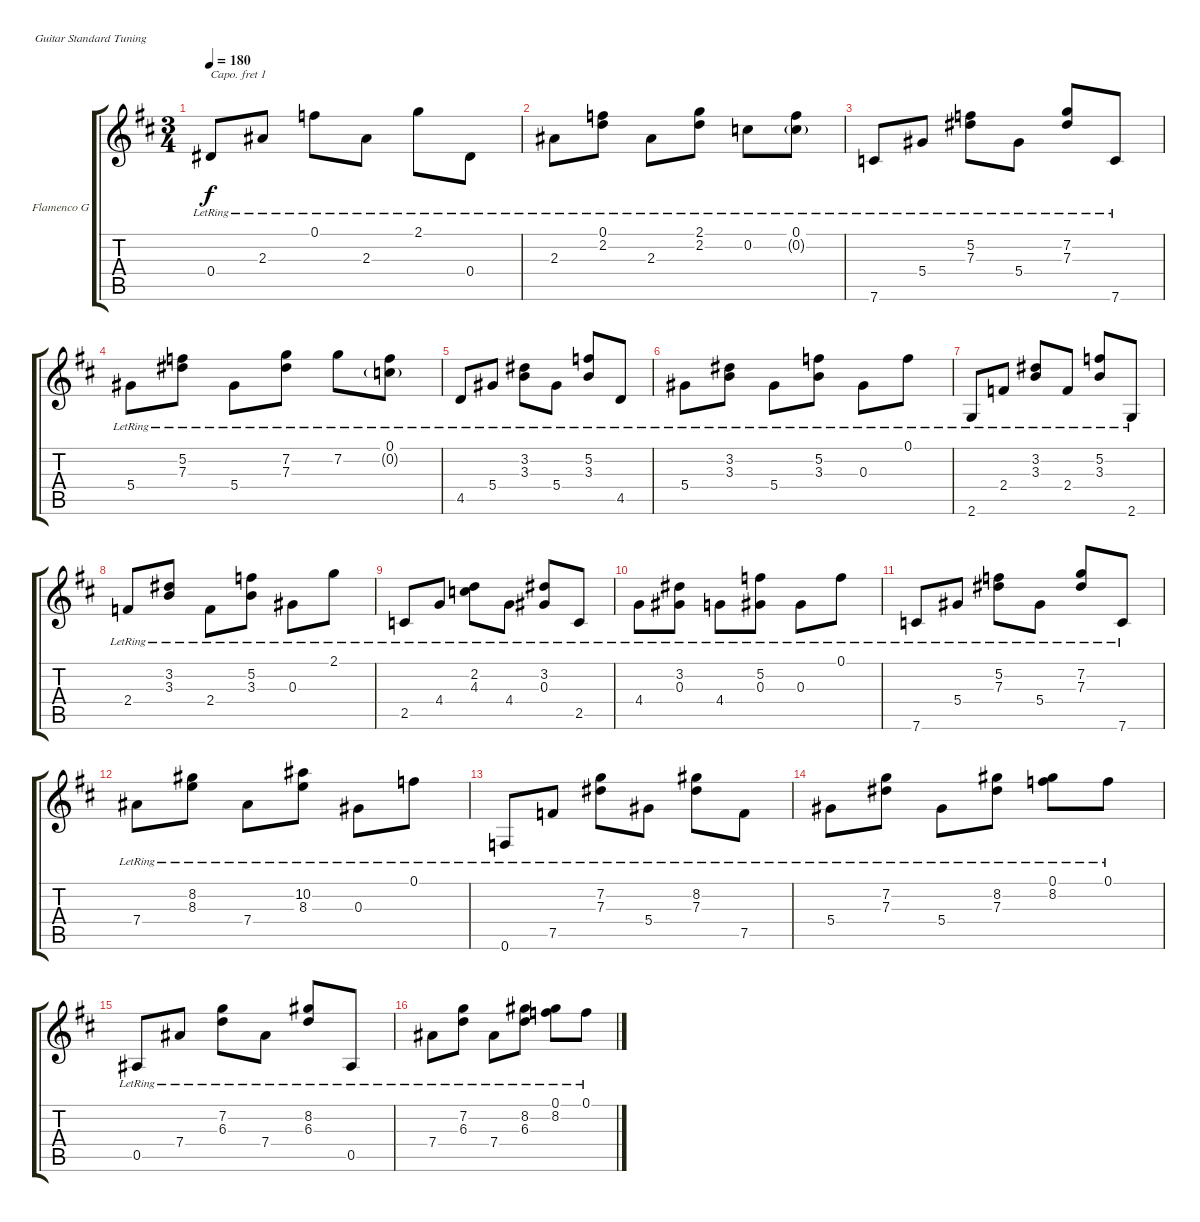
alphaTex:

\defaultSystemsLayout 4
\bracketExtendMode groupsimilarinstruments
\firstSystemTrackNameOrientation horizontal
\otherSystemsTrackNameOrientation horizontal
\track ("Flamenco Guitar" "Flamenco G") {instrument acousticguitarnylon}
\staff {score tabs}
\capo 1
\tuning (E4 B3 G3 D3 A2 E2)
\ts (3 4)
\tempo 180
\clef g2
\ks d
0.4{lr}.8{dy f} 2.3{lr}.8 0.1{lr}.8 2.3{lr}.8 2.1{lr}.8 0.4{lr}.8 |
2.3{lr}.8 (0.1{lr} 2.2{lr}).8 2.3{lr}.8 (2.1{lr} 2.2{lr}).8 0.2{lr}.8 (0.1{lr} 0.2{g lr}).8 |
7.6{lr}.8 5.4{lr}.8 (7.3{lr} 5.2{lr}).8 5.4{lr}.8 (7.2{lr} 7.3{lr}).8 7.6{lr}.8 |
5.4{lr}.8 (7.3{lr} 5.2{lr}).8 5.4{lr}.8 (7.3{lr} 7.2{lr}).8 7.2{lr}.8 (0.1{lr} 0.2{g lr}).8 |
4.5{lr}.8 5.4{lr}.8 (3.3{lr} 3.2{lr}).8 5.4{lr}.8 (5.2{lr} 3.3{lr}).8 4.5{lr}.8 |
5.4{lr}.8 (3.2{lr} 3.3{lr}).8 5.4{lr}.8 (5.2{lr} 3.3{lr}).8 0.3{lr}.8 0.1{lr}.8 |
2.6{lr}.8 2.4{lr}.8 (3.2{lr} 3.3{lr}).8 2.4{lr}.8 (5.2{lr} 3.3{lr}).8 2.6{lr}.8 |
2.4{lr}.8 (3.2{lr} 3.3{lr}).8 2.4{lr}.8 (3.3{lr} 5.2{lr}).8 0.3{lr}.8 2.1{lr}.8 |
2.5{lr}.8 4.4{lr}.8 (4.3{lr} 2.2{lr}).8 4.4{lr}.8 (0.3{lr} 3.2{lr}).8 2.5{lr}.8 |
4.4{lr}.8 (0.3{lr} 3.2{lr}).8 4.4{lr}.8 (5.2{lr} 0.3{lr}).8 0.3{lr}.8 0.1{lr}.8 |
7.6{lr}.8 5.4{lr}.8 (5.2{lr} 7.3{lr}).8 5.4{lr}.8 (7.2{lr} 7.3{lr}).8 7.6{lr}.8 |
7.4{lr}.8 (8.3{lr} 8.2{lr}).8 7.4{lr}.8 (10.2{lr} 8.3{lr}).8 0.3{lr}.8 0.1{lr}.8 |
0.6{lr}.8 7.5{lr}.8 (7.2{lr} 7.3{lr}).8 5.4{lr}.8 (8.2{lr} 7.3{lr}).8 7.5{lr}.8 |
5.4{lr}.8 (7.2{lr} 7.3{lr}).8 5.4{lr}.8 (7.3{lr} 8.2{lr}).8 (0.1{lr} 8.2{lr}).8 0.1{lr}.8 |
0.5{lr}.8 7.4{lr}.8 (7.2{lr} 6.3{lr}).8 7.4{lr}.8 (8.2{lr} 6.3{lr}).8 0.5{lr}.8 |
7.4{lr}.8 (7.2{lr} 6.3{lr}).8 7.4{lr}.8 (8.2{lr} 6.3{lr}).8 (8.2{lr} 0.1{lr}).8 0.1{lr}.8
